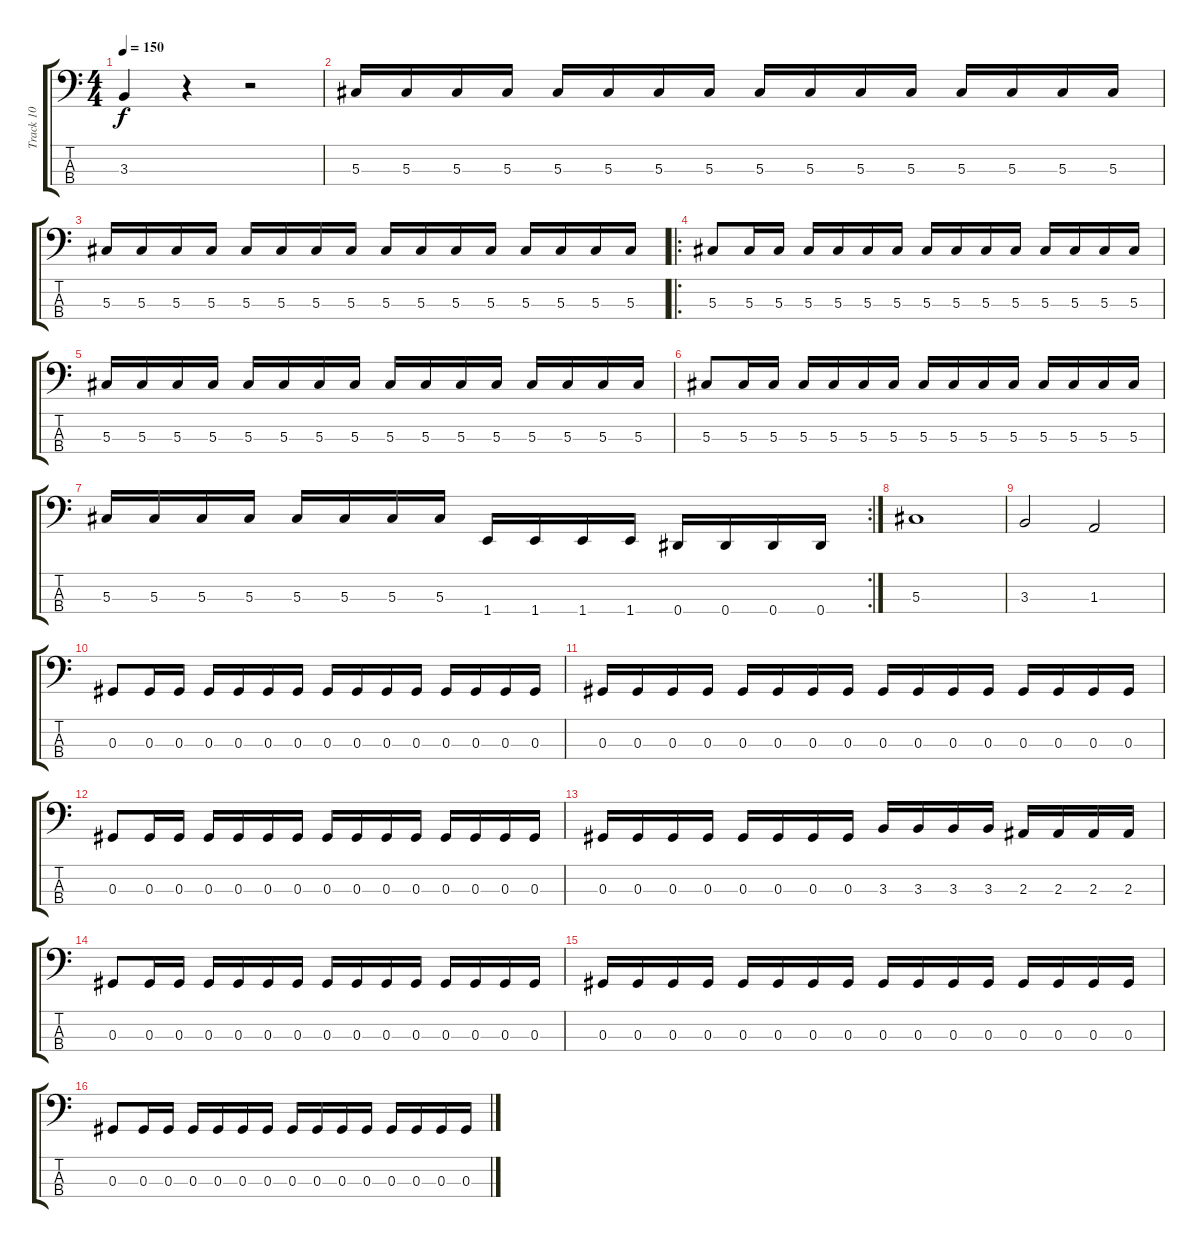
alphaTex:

\track ("Track 10" "Track 10") {instrument electricbassfinger}
\staff {score tabs}
\tuning (Gb2 Db2 Ab1 Eb1) {hide}
\ts (4 4)
\tempo 150
\clef f4
\ks c
3.3.4{dy f} r.4 r.2 |
5.3.16 5.3.16 5.3.16 5.3.16 5.3.16 5.3.16 5.3.16 5.3.16 5.3.16 5.3.16 5.3.16 5.3.16 5.3.16 5.3.16 5.3.16 5.3.16 |
5.3.16 5.3.16 5.3.16 5.3.16 5.3.16 5.3.16 5.3.16 5.3.16 5.3.16 5.3.16 5.3.16 5.3.16 5.3.16 5.3.16 5.3.16 5.3.16 |
\ro
5.3.8 5.3.16 5.3.16 5.3.16 5.3.16 5.3.16 5.3.16 5.3.16 5.3.16 5.3.16 5.3.16 5.3.16 5.3.16 5.3.16 5.3.16 |
5.3.16 5.3.16 5.3.16 5.3.16 5.3.16 5.3.16 5.3.16 5.3.16 5.3.16 5.3.16 5.3.16 5.3.16 5.3.16 5.3.16 5.3.16 5.3.16 |
5.3.8 5.3.16 5.3.16 5.3.16 5.3.16 5.3.16 5.3.16 5.3.16 5.3.16 5.3.16 5.3.16 5.3.16 5.3.16 5.3.16 5.3.16 |
\rc 2
5.3.16 5.3.16 5.3.16 5.3.16 5.3.16 5.3.16 5.3.16 5.3.16 1.4.16 1.4.16 1.4.16 1.4.16 0.4.16 0.4.16 0.4.16 0.4.16 |
5.3.1 |
3.3.2 1.3.2 |
0.3.8 0.3.16 0.3.16 0.3.16 0.3.16 0.3.16 0.3.16 0.3.16 0.3.16 0.3.16 0.3.16 0.3.16 0.3.16 0.3.16 0.3.16 |
0.3.16 0.3.16 0.3.16 0.3.16 0.3.16 0.3.16 0.3.16 0.3.16 0.3.16 0.3.16 0.3.16 0.3.16 0.3.16 0.3.16 0.3.16 0.3.16 |
0.3.8 0.3.16 0.3.16 0.3.16 0.3.16 0.3.16 0.3.16 0.3.16 0.3.16 0.3.16 0.3.16 0.3.16 0.3.16 0.3.16 0.3.16 |
0.3.16 0.3.16 0.3.16 0.3.16 0.3.16 0.3.16 0.3.16 0.3.16 3.3.16 3.3.16 3.3.16 3.3.16 2.3.16 2.3.16 2.3.16 2.3.16 |
0.3.8 0.3.16 0.3.16 0.3.16 0.3.16 0.3.16 0.3.16 0.3.16 0.3.16 0.3.16 0.3.16 0.3.16 0.3.16 0.3.16 0.3.16 |
0.3.16 0.3.16 0.3.16 0.3.16 0.3.16 0.3.16 0.3.16 0.3.16 0.3.16 0.3.16 0.3.16 0.3.16 0.3.16 0.3.16 0.3.16 0.3.16 |
0.3.8 0.3.16 0.3.16 0.3.16 0.3.16 0.3.16 0.3.16 0.3.16 0.3.16 0.3.16 0.3.16 0.3.16 0.3.16 0.3.16 0.3.16
